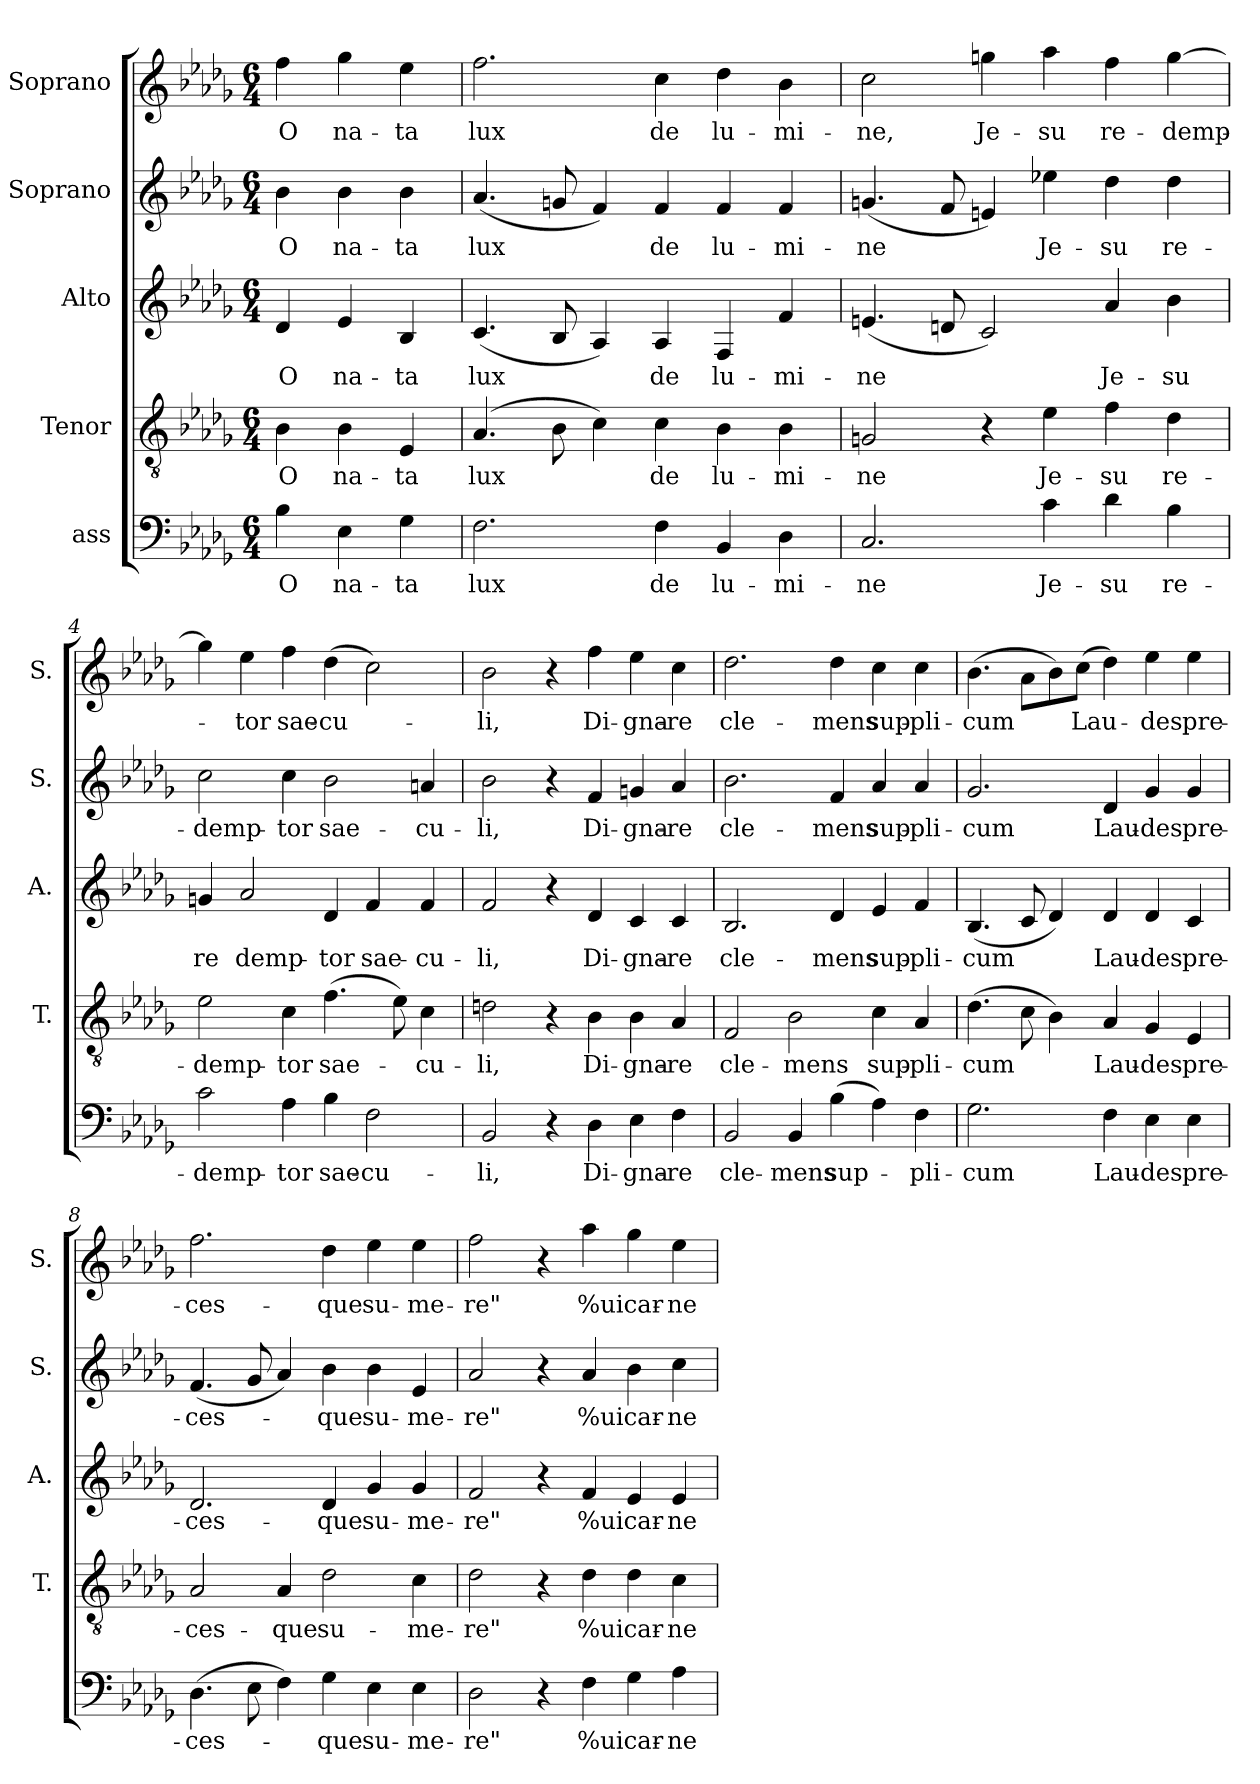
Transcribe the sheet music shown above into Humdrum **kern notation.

**kern	**text	**kern	**text	**kern	**text	**kern	**text	**kern	**text
*part5	*part5	*part4	*part4	*part3	*part3	*part2	*part2	*part1	*part1
*staff5	*staff5	*staff4	*staff4	*staff3	*staff3	*staff2	*staff2	*staff1	*staff1
*I"ass	*	*I"Tenor	*	*I"Alto	*	*I"Soprano	*	*I"Soprano	*
*	*	*I'T.	*	*I'A.	*	*I'S.	*	*I'S.	*
*clefF4	*	*clefGv2	*	*clefG2	*	*clefG2	*	*clefG2	*
*k[b-e-a-d-g-]	*	*k[b-e-a-d-g-]	*	*k[b-e-a-d-g-]	*	*k[b-e-a-d-g-]	*	*k[b-e-a-d-g-]	*
*D-:	*	*D-:	*	*D-:	*	*D-:	*	*D-:	*
*M6/4	*	*M6/4	*	*M6/4	*	*M6/4	*	*M6/4	*
=1	=1	=1	=1	=1	=1	=1	=1	=1	=1
!	!LO:LY:b	!	!LO:LY:b	!	!LO:LY:b	!	!LO:LY:b	!	!LO:LY:b
4B-\	O	4B-\	O	4d-/	O	4b-\	O	4ff\	O
!	!LO:LY:b	!	!LO:LY:b	!	!LO:LY:b	!	!LO:LY:b	!	!LO:LY:b
4E-\	na-	4B-\	na-	4e-/	na-	4b-\	na-	4gg-\	na-
!	!LO:LY:b	!	!LO:LY:b	!	!LO:LY:b	!	!LO:LY:b	!	!LO:LY:b
4G-\	-ta	4E-/	-ta	4B-/	-ta	4b-\	-ta	4ee-\	-ta
=2	=2	=2	=2	=2	=2	=2	=2	=2	=2
!	!LO:LY:b	!	!LO:LY:b	!	!LO:LY:b	!	!LO:LY:b	!	!LO:LY:b
2.F\	lux	(4.A-/	lux	(<4.c/	lux	(<4.a-/	lux	2.ff\	lux
.	.	8B-\	.	8B-/	.	8gn/	.	.	.
.	.	4c\)	.	4A-/)	.	4f/)	.	.	.
!	!LO:LY:b	!	!LO:LY:b	!	!LO:LY:b	!	!LO:LY:b	!	!LO:LY:b
4F\	de	4c\	de	4A-/	de	4f/	de	4cc\	de
!	!LO:LY:b	!	!LO:LY:b	!	!LO:LY:b	!	!LO:LY:b	!	!LO:LY:b
4BB-/	lu-	4B-\	lu-	4F/	lu-	4f/	lu-	4dd-\	lu-
!	!LO:LY:b	!	!LO:LY:b	!	!LO:LY:b	!	!LO:LY:b	!	!LO:LY:b
4D-\	-mi-	4B-\	-mi-	4f/	-mi-	4f/	-mi-	4b-\	-mi-
=3	=3	=3	=3	=3	=3	=3	=3	=3	=3
!	!LO:LY:b	!	!LO:LY:b	!	!LO:LY:b	!	!LO:LY:b	!	!LO:LY:b
2.C/	-ne	2Gn/	-ne	(<4.en/	-ne	(<4.gn/	-ne	2cc\	-ne,
.	.	.	.	8dn/	.	8f/	.	.	.
!	!	!	!	!	!	!	!	!	!LO:LY:b
.	.	4r	.	2c/)	.	4en/)	.	4ggn\	Je-
!	!LO:LY:b	!	!LO:LY:b	!	!	!	!LO:LY:b	!	!LO:LY:b
4c\	Je-	4e-\	Je-	.	.	4ee-X\	Je-	4aa-\	-su
!	!LO:LY:b	!	!LO:LY:b	!	!LO:LY:b	!	!LO:LY:b	!	!LO:LY:b
4d-\	-su	4f\	-su	4a-/	Je-	4dd-\	-su	4ff\	re-
!	!LO:LY:b	!	!LO:LY:b	!	!LO:LY:b	!	!LO:LY:b	!	!LO:LY:b
4B-\	re-	4d-\	re-	4b-\	-su	4dd-\	re-	[>4gg\	-demp-
=4	=4	=4	=4	=4	=4	=4	=4	=4	=4
!	!LO:LY:b	!	!LO:LY:b	!	!LO:LY:b	!	!LO:LY:b	!	!
2c\	-demp-	2e-\	-demp-	4gn/	re	2cc\	-demp-	4gg\]	.
!	!	!	!	!	!LO:LY:b	!	!	!	!LO:LY:b
.	.	.	.	2a-/	demp-	.	.	4ee-\	-tor
!	!LO:LY:b	!	!LO:LY:b	!	!	!	!LO:LY:b	!	!LO:LY:b
4A-\	-tor	4c\	-tor	.	.	4cc\	-tor	4ff\	sae-
!	!LO:LY:b	!	!LO:LY:b	!	!LO:LY:b	!	!LO:LY:b	!	!LO:LY:b
4B-\	sae-	(>4.f\	sae-	4d-/	-tor	2b-\	sae-	(>4dd-\	-cu-
!	!LO:LY:b	!	!	!	!LO:LY:b	!	!	!	!
2F\	-cu-	.	.	4f/	sae-	.	.	2cc\)	.
.	.	8e-\)	.	.	.	.	.	.	.
!	!	!	!LO:LY:b	!	!LO:LY:b	!	!LO:LY:b	!	!
.	.	4c\	-cu-	4f/	-cu-	4an/	-cu-	.	.
!!LO:LB:g=z
=5	=5	=5	=5	=5	=5	=5	=5	=5	=5
!	!LO:LY:b	!	!LO:LY:b	!	!LO:LY:b	!	!LO:LY:b	!	!LO:LY:b
2BB-/	-li,	2dn\	-li,	2f/	-li,	2b-\	-li,	2b-\	-li,
4r	.	4r	.	4r	.	4r	.	4r	.
!	!LO:LY:b	!	!LO:LY:b	!	!LO:LY:b	!	!LO:LY:b	!	!LO:LY:b
4D-\	Di-	4B-\	Di-	4d-/	Di-	4f/	Di-	4ff\	Di-
!	!LO:LY:b	!	!LO:LY:b	!	!LO:LY:b	!	!LO:LY:b	!	!LO:LY:b
4E-\	-gna-	4B-\	-gna-	4c/	-gna-	4gn/	-gna-	4ee-\	-gna-
!	!LO:LY:b	!	!LO:LY:b	!	!LO:LY:b	!	!LO:LY:b	!	!LO:LY:b
4F\	-re	4A-/	-re	4c/	-re	4a-/	-re	4cc\	-re
=6	=6	=6	=6	=6	=6	=6	=6	=6	=6
!	!LO:LY:b	!	!LO:LY:b	!	!LO:LY:b	!	!LO:LY:b	!	!LO:LY:b
2BB-/	cle-	2F/	cle-	2.B-/	cle-	2.b-\	cle-	2.dd-\	cle-
!	!LO:LY:b	!	!LO:LY:b	!	!	!	!	!	!
4BB-/	-mens	2B-\	-mens	.	.	.	.	.	.
!	!LO:LY:b	!	!	!	!LO:LY:b	!	!LO:LY:b	!	!LO:LY:b
(>4B-\	sup-	.	.	4d-/	-mens	4f/	-mens	4dd-\	-mens
!	!	!	!LO:LY:b	!	!LO:LY:b	!	!LO:LY:b	!	!LO:LY:b
4A-\)	.	4c\	sup-	4e-/	sup-	4a-/	sup-	4cc\	sup-
!	!LO:LY:b	!	!LO:LY:b	!	!LO:LY:b	!	!LO:LY:b	!	!LO:LY:b
4F\	-pli-	4A-/	-pli-	4f/	-pli-	4a-/	-pli-	4cc\	-pli-
=7	=7	=7	=7	=7	=7	=7	=7	=7	=7
!	!LO:LY:b	!	!LO:LY:b	!	!LO:LY:b	!	!LO:LY:b	!	!LO:LY:b
2.G-\	-cum	(>4.d-\	-cum	(<4.B-/	-cum	2.g-/	-cum	(>4.b-\	-cum
.	.	8c\	.	8c/	.	.	.	8a-\L	.
.	.	4B-\)	.	4d-/)	.	.	.	8b-\)	.
!	!	!	!	!	!	!	!	!	!LO:LY:b
.	.	.	.	.	.	.	.	(>8cc\J	Lau-
!	!LO:LY:b	!	!LO:LY:b	!	!LO:LY:b	!	!LO:LY:b	!	!
4F\	Lau-	4A-/	Lau-	4d-/	Lau-	4d-/	Lau-	4dd-\)	.
!	!LO:LY:b	!	!LO:LY:b	!	!LO:LY:b	!	!LO:LY:b	!	!LO:LY:b
4E-\	-des	4G-/	-des	4d-/	-des	4g-/	-des	4ee-\	-des
!	!LO:LY:b	!	!LO:LY:b	!	!LO:LY:b	!	!LO:LY:b	!	!LO:LY:b
4E-\	pre-	4E-/	pre-	4c/	pre-	4g-/	pre-	4ee-\	pre-
=8	=8	=8	=8	=8	=8	=8	=8	=8	=8
!	!LO:LY:b	!	!LO:LY:b	!	!LO:LY:b	!	!LO:LY:b	!	!LO:LY:b
(>4.D-\	-ces-	2A-/	-ces-	2.d-/	-ces-	(<4.f/	-ces-	2.ff\	-ces-
8E-\	.	.	.	.	.	8g-/	.	.	.
!	!	!	!LO:LY:b	!	!	!	!	!	!
4F\)	.	4A-/	-que	.	.	4a-/)	.	.	.
!	!LO:LY:b	!	!LO:LY:b	!	!LO:LY:b	!	!LO:LY:b	!	!LO:LY:b
4G-\	-que	2d-\	su-	4d-/	-que	4b-\	-que	4dd-\	-que
!	!LO:LY:b	!	!	!	!LO:LY:b	!	!LO:LY:b	!	!LO:LY:b
4E-\	su-	.	.	4g-/	su-	4b-\	su-	4ee-\	su-
!	!LO:LY:b	!	!LO:LY:b	!	!LO:LY:b	!	!LO:LY:b	!	!LO:LY:b
4E-\	-me-	4c\	-me-	4g-/	-me-	4e-/	-me-	4ee-\	-me-
!!LO:PB:g=z
=9	=9	=9	=9	=9	=9	=9	=9	=9	=9
!	!LO:LY:b	!	!LO:LY:b	!	!LO:LY:b	!	!LO:LY:b	!	!LO:LY:b
2D-\	-re"	2d-\	-re"	2f/	-re"	2a-/	-re"	2ff\	-re"
4r	.	4r	.	4r	.	4r	.	4r	.
!	!LO:LY:b	!	!LO:LY:b	!	!LO:LY:b	!	!LO:LY:b	!	!LO:LY:b
4F\	%uicar-	4d-\	%uicar-	4f/	%uicar-	4a-/	%uicar-	4aa-\	%uicar-
4G-\	.	4d-\	.	4e-/	.	4b-\	.	4gg-\	.
!	!LO:LY:b	!	!LO:LY:b	!	!LO:LY:b	!	!LO:LY:b	!	!LO:LY:b
4A-\	-ne	4c\	-ne	4e-/	-ne	4cc\	-ne	4ee-\	-ne
=	=	=	=	=	=	=	=	=	=
*-	*-	*-	*-	*-	*-	*-	*-	*-	*-
